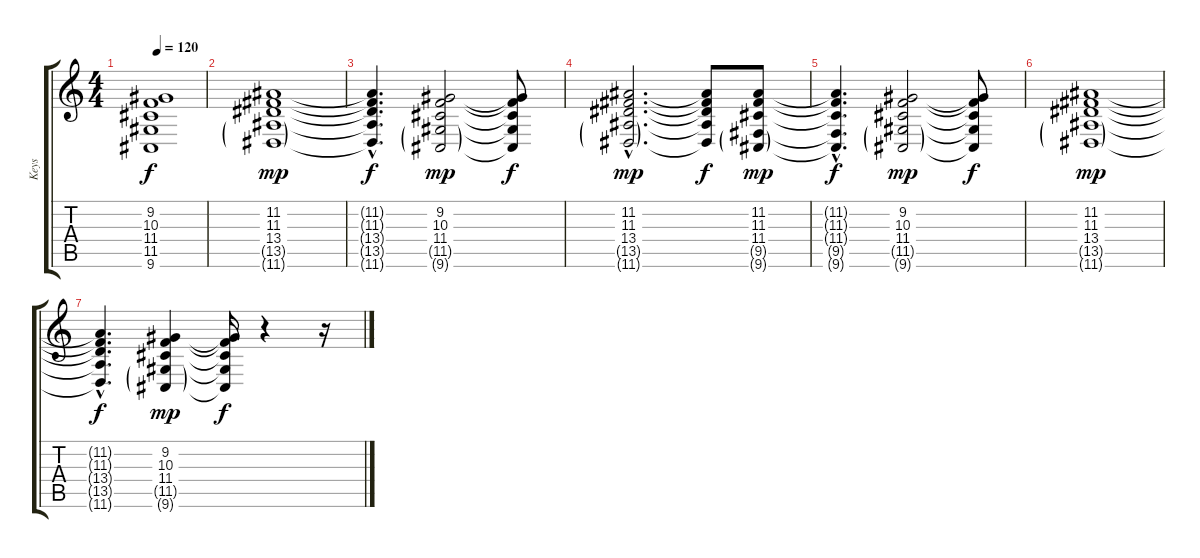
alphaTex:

\track ("Keys" "Keys") {instrument stringensemble2}
\staff {score tabs}
\tuning (E4 B3 G3 D3 A2 E2) {hide}
\ts (4 4)
\tempo 120
\clef g2
\ks c
(9.2{t} 10.3{t} 11.4{t} 11.5{t} 9.6{t}).1{dy f} |
(11.2 11.3 13.4 13.5{g} 11.6{g}).1{dy mp volume 1} |
(11.2{hac t} 11.3{hac t} 13.4{hac t} 13.5{hac t} 11.6{hac t}).4{d dy f} (9.2 10.3 11.4 11.5{g} 9.6{g}).2{dy mp} (9.2{t} 10.3{t} 11.4{t} 11.5{t} 9.6{t}).8{dy f} |
(11.2{hac} 11.3{hac} 13.4{hac} 13.5{g hac} 11.6{g hac}).2{d dy mp} (11.2{t} 11.3{t} 13.4{t} 13.5{t} 11.6{t}).8{dy f} (11.2 11.3 11.4 9.5{g} 9.6{g}).8{dy mp} |
(11.2{hac t} 11.3{hac t} 11.4{hac t} 9.5{hac t} 9.6{hac t}).4{d dy f volume 0} (9.2 10.3 11.4 11.5{g} 9.6{g}).2{dy mp} (9.2{t} 10.3{t} 11.4{t} 11.5{t} 9.6{t}).8{dy f} |
(11.2 11.3 13.4 13.5{g} 11.6{g}).1{dy mp} |
(11.2{hac t} 11.3{hac t} 13.4{hac t} 13.5{hac t} 11.6{hac t}).4{d dy f} (9.2 10.3 11.4 11.5{g} 9.6{g}).4{dy mp} (9.2{t} 10.3{t} 11.4{t} 11.5{t} 9.6{t}).16{dy f} r.4 r.16
